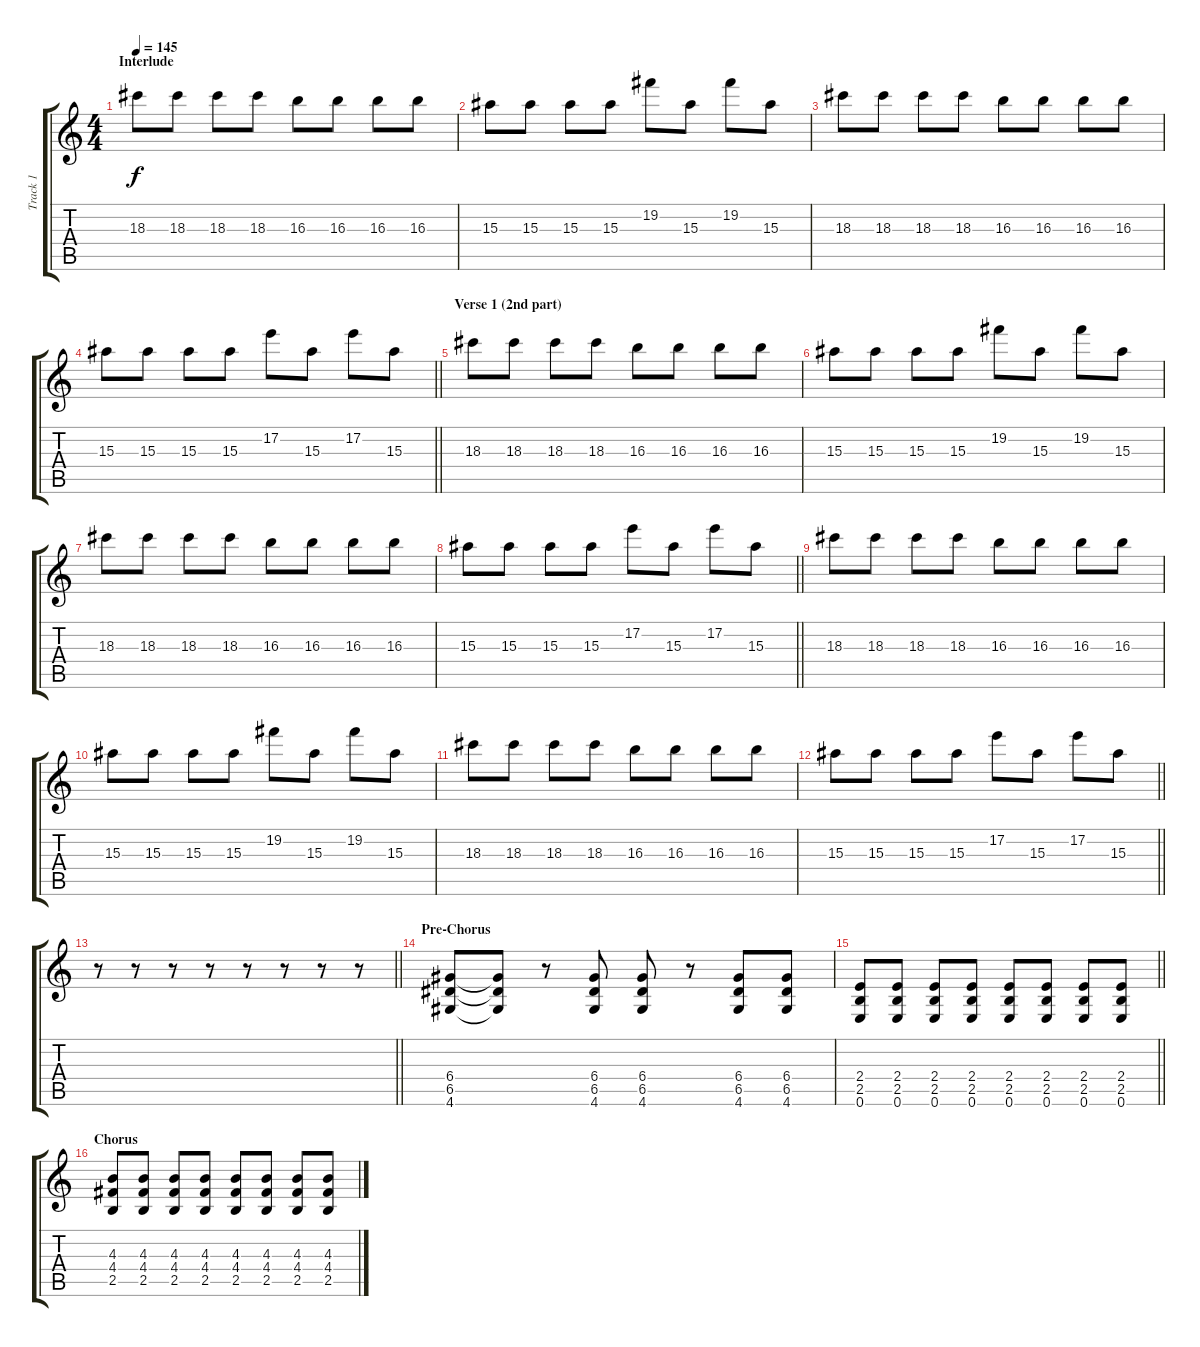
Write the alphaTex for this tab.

\track ("Track 1" "Track 1") {instrument distortionguitar}
\staff {score tabs}
\tuning (E4 B3 G3 D3 A2 E2) {hide}
\ts (4 4)
\section ("" "Interlude")
\tempo 145
\clef g2
\ks c
18.3.8{dy f} 18.3.8 18.3.8 18.3.8 16.3.8 16.3.8 16.3.8 16.3.8 |
15.3.8 15.3.8 15.3.8 15.3.8 19.2.8 15.3.8 19.2.8 15.3.8 |
18.3.8 18.3.8 18.3.8 18.3.8 16.3.8 16.3.8 16.3.8 16.3.8 |
\barLineRight lightlight
15.3.8 15.3.8 15.3.8 15.3.8 17.2.8 15.3.8 17.2.8 15.3.8 |
\section ("" "Verse 1 (2nd part)")
18.3.8 18.3.8 18.3.8 18.3.8 16.3.8 16.3.8 16.3.8 16.3.8 |
15.3.8 15.3.8 15.3.8 15.3.8 19.2.8 15.3.8 19.2.8 15.3.8 |
18.3.8 18.3.8 18.3.8 18.3.8 16.3.8 16.3.8 16.3.8 16.3.8 |
\barLineRight lightlight
15.3.8 15.3.8 15.3.8 15.3.8 17.2.8 15.3.8 17.2.8 15.3.8 |
18.3.8 18.3.8 18.3.8 18.3.8 16.3.8 16.3.8 16.3.8 16.3.8 |
15.3.8 15.3.8 15.3.8 15.3.8 19.2.8 15.3.8 19.2.8 15.3.8 |
18.3.8 18.3.8 18.3.8 18.3.8 16.3.8 16.3.8 16.3.8 16.3.8 |
\barLineRight lightlight
15.3.8 15.3.8 15.3.8 15.3.8 17.2.8 15.3.8 17.2.8 15.3.8 |
\barLineRight lightlight
r.8 r.8 r.8 r.8 r.8 r.8 r.8 r.8 |
\section ("" "Pre-Chorus")
(6.4 6.5 4.6).8 (6.4{t} 6.5{t} 4.6{t}).8 r.8 (6.4 6.5 4.6).8 (6.4 6.5 4.6).8 r.8 (6.4 6.5 4.6).8 (6.4 6.5 4.6).8 |
\barLineRight lightlight
(2.4 2.5 0.6).8 (2.4 2.5 0.6).8 (2.4 2.5 0.6).8 (2.4 2.5 0.6).8 (2.4 2.5 0.6).8 (2.4 2.5 0.6).8 (2.4 2.5 0.6).8 (2.4 2.5 0.6).8 |
\section ("" "Chorus")
(4.3 4.4 2.5).8 (4.3 4.4 2.5).8 (4.3 4.4 2.5).8 (4.3 4.4 2.5).8 (4.3 4.4 2.5).8 (4.3 4.4 2.5).8 (4.3 4.4 2.5).8 (4.3 4.4 2.5).8
